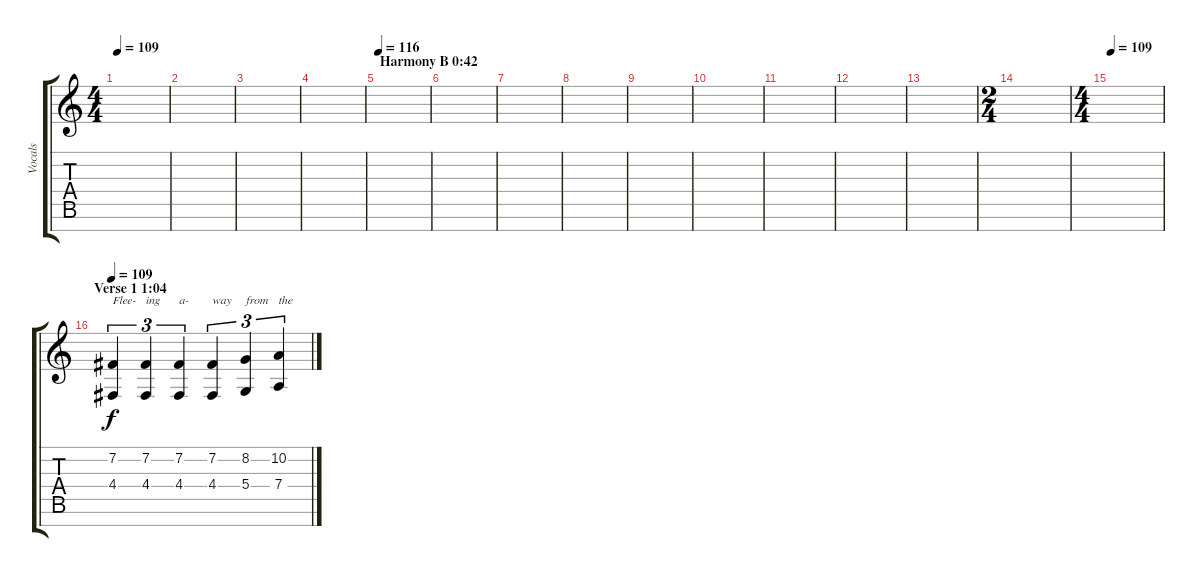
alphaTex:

\track ("Vocals" "Vocals") {instrument stringensemble1}
\staff {score tabs}
\tuning (E4 B3 G3 D3 A2 E2 B1) {hide}
\ts (4 4)
\tempo 109
\clef g2
\ks c
|
|
|
|
\section ("" "Harmony B 0:42")
\tempo 116
|
|
|
|
|
|
|
|
|
\ts (2 4)
|
\ts (4 4)
\tempo 109
|
\section ("" "Verse 1 1:04")
\tempo 109
(7.2 4.4).4{tu (3 2) txt "Flee-"} (7.2 4.4).4{tu (3 2) txt "ing"} (7.2 4.4).4{tu (3 2) txt "a-"} (7.2 4.4).4{tu (3 2) txt "way"} (8.2 5.4).4{tu (3 2) txt "from"} (10.2 7.4).4{tu (3 2) txt "the"}
